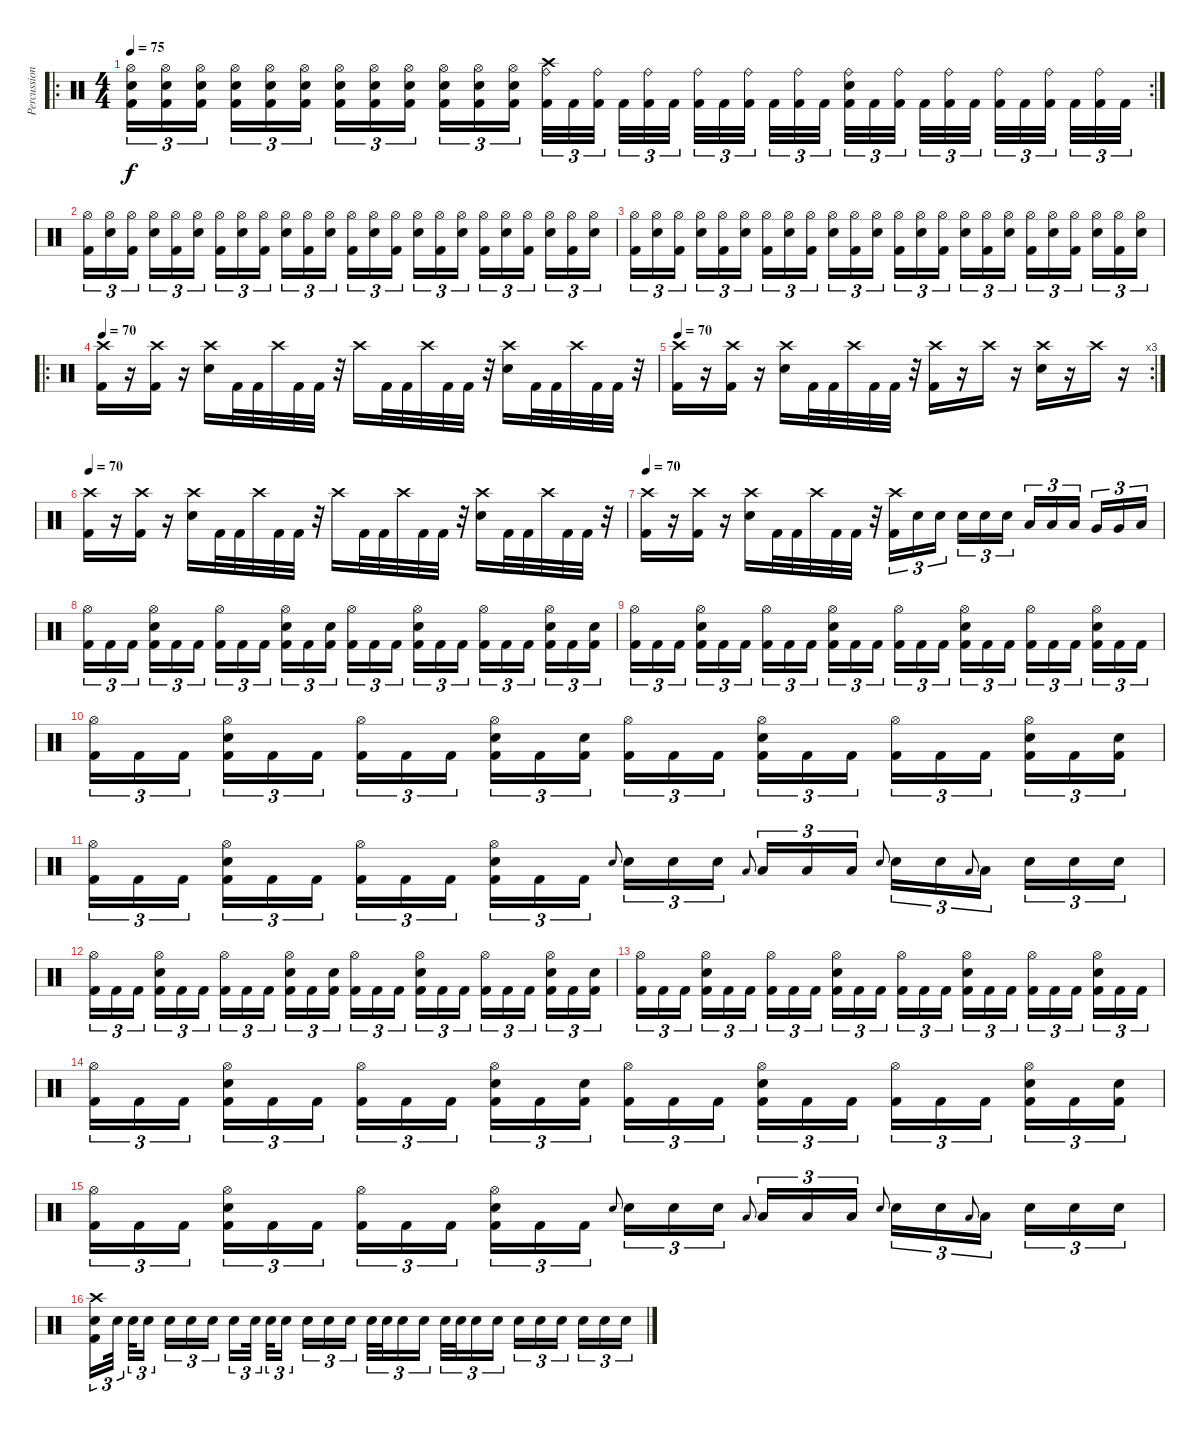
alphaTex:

\track ("Percussion" "Percussion") {instrument percussion}
\staff {score}
\articulation defaults
\ro
\rc 2
\ts (4 4)
\tempo 75
\clef neutral
\ks c
("Hi-Hat (open)" "Electric Snare (hit)" "Kick (hit) 2").16{tu (3 2) dy f} ("Hi-Hat (open)" "Electric Snare (hit)" "Kick (hit) 2").16{tu (3 2)} ("Hi-Hat (open)" "Electric Snare (hit)" "Kick (hit) 2").16{tu (3 2) beam splitsecondary} ("Hi-Hat (open)" "Electric Snare (hit)" "Kick (hit) 2").16{tu (3 2)} ("Hi-Hat (open)" "Electric Snare (hit)" "Kick (hit) 2").16{tu (3 2)} ("Hi-Hat (open)" "Electric Snare (hit)" "Kick (hit) 2").16{tu (3 2)} ("Hi-Hat (open)" "Electric Snare (hit)" "Kick (hit) 2").16{tu (3 2)} ("Hi-Hat (open)" "Electric Snare (hit)" "Kick (hit) 2").16{tu (3 2)} ("Hi-Hat (open)" "Electric Snare (hit)" "Kick (hit) 2").16{tu (3 2) beam splitsecondary} ("Hi-Hat (open)" "Electric Snare (hit)" "Kick (hit) 2").16{tu (3 2)} ("Hi-Hat (open)" "Electric Snare (hit)" "Kick (hit) 2").16{tu (3 2)} ("Hi-Hat (open)" "Electric Snare (hit)" "Kick (hit) 2").16{tu (3 2)} ("Ride (bell)" "Crash high (hit)" "Kick (hit) 2").32{tu (3 2)} "Kick (hit) 2".32{tu (3 2)} ("Ride (bell)" "Kick (hit) 2").32{tu (3 2) beam splitsecondary} "Kick (hit) 2".32{tu (3 2)} ("Ride (bell)" "Kick (hit) 2").32{tu (3 2)} "Kick (hit) 2".32{tu (3 2) beam splitsecondary} ("Ride (bell)" "Kick (hit) 2").32{tu (3 2)} "Kick (hit) 2".32{tu (3 2)} ("Ride (bell)" "Kick (hit) 2").32{tu (3 2) beam splitsecondary} "Kick (hit) 2".32{tu (3 2)} ("Ride (bell)" "Kick (hit) 2").32{tu (3 2)} "Kick (hit) 2".32{tu (3 2)} ("Ride (bell)" "Electric Snare (hit)" "Kick (hit) 2").32{tu (3 2)} "Kick (hit) 2".32{tu (3 2)} ("Ride (bell)" "Kick (hit) 2").32{tu (3 2) beam splitsecondary} "Kick (hit) 2".32{tu (3 2)} ("Ride (bell)" "Kick (hit) 2").32{tu (3 2)} "Kick (hit) 2".32{tu (3 2) beam splitsecondary} ("Ride (bell)" "Kick (hit) 2").32{tu (3 2)} "Kick (hit) 2".32{tu (3 2)} ("Ride (bell)" "Kick (hit) 2").32{tu (3 2) beam splitsecondary} "Kick (hit) 2".32{tu (3 2)} ("Ride (bell)" "Kick (hit) 2").32{tu (3 2)} "Kick (hit) 2".32{tu (3 2)} |
("Hi-Hat (open)" "Kick (hit) 2").16{tu (3 2)} ("Hi-Hat (open)" "Electric Snare (hit)").16{tu (3 2)} ("Hi-Hat (open)" "Kick (hit) 2").16{tu (3 2) beam splitsecondary} ("Hi-Hat (open)" "Electric Snare (hit)").16{tu (3 2)} ("Hi-Hat (open)" "Kick (hit) 2").16{tu (3 2)} ("Hi-Hat (open)" "Electric Snare (hit)").16{tu (3 2)} ("Hi-Hat (open)" "Kick (hit) 2").16{tu (3 2)} ("Hi-Hat (open)" "Electric Snare (hit)").16{tu (3 2)} ("Hi-Hat (open)" "Kick (hit) 2").16{tu (3 2) beam splitsecondary} ("Hi-Hat (open)" "Electric Snare (hit)").16{tu (3 2)} ("Hi-Hat (open)" "Kick (hit) 2").16{tu (3 2)} ("Hi-Hat (open)" "Electric Snare (hit)").16{tu (3 2)} ("Hi-Hat (open)" "Kick (hit) 2").16{tu (3 2)} ("Hi-Hat (open)" "Electric Snare (hit)").16{tu (3 2)} ("Hi-Hat (open)" "Kick (hit) 2").16{tu (3 2) beam splitsecondary} ("Hi-Hat (open)" "Electric Snare (hit)").16{tu (3 2)} ("Hi-Hat (open)" "Kick (hit) 2").16{tu (3 2)} ("Hi-Hat (open)" "Electric Snare (hit)").16{tu (3 2)} ("Hi-Hat (open)" "Kick (hit) 2").16{tu (3 2)} ("Hi-Hat (open)" "Electric Snare (hit)").16{tu (3 2)} ("Hi-Hat (open)" "Kick (hit) 2").16{tu (3 2) beam splitsecondary} ("Hi-Hat (open)" "Electric Snare (hit)").16{tu (3 2)} ("Hi-Hat (open)" "Kick (hit) 2").16{tu (3 2)} ("Hi-Hat (open)" "Electric Snare (hit)").16{tu (3 2)} |
("Hi-Hat (open)" "Kick (hit) 2").16{tu (3 2)} ("Hi-Hat (open)" "Electric Snare (hit)").16{tu (3 2)} ("Hi-Hat (open)" "Kick (hit) 2").16{tu (3 2) beam splitsecondary} ("Hi-Hat (open)" "Electric Snare (hit)").16{tu (3 2)} ("Hi-Hat (open)" "Kick (hit) 2").16{tu (3 2)} ("Hi-Hat (open)" "Electric Snare (hit)").16{tu (3 2)} ("Hi-Hat (open)" "Kick (hit) 2").16{tu (3 2)} ("Hi-Hat (open)" "Electric Snare (hit)").16{tu (3 2)} ("Hi-Hat (open)" "Kick (hit) 2").16{tu (3 2) beam splitsecondary} ("Hi-Hat (open)" "Electric Snare (hit)").16{tu (3 2)} ("Hi-Hat (open)" "Kick (hit) 2").16{tu (3 2)} ("Hi-Hat (open)" "Electric Snare (hit)").16{tu (3 2)} ("Hi-Hat (open)" "Kick (hit) 2").16{tu (3 2)} ("Hi-Hat (open)" "Electric Snare (hit)").16{tu (3 2)} ("Hi-Hat (open)" "Kick (hit) 2").16{tu (3 2) beam splitsecondary} ("Hi-Hat (open)" "Electric Snare (hit)").16{tu (3 2)} ("Hi-Hat (open)" "Kick (hit) 2").16{tu (3 2)} ("Hi-Hat (open)" "Electric Snare (hit)").16{tu (3 2)} ("Hi-Hat (open)" "Kick (hit) 2").16{tu (3 2)} ("Hi-Hat (open)" "Electric Snare (hit)").16{tu (3 2)} ("Hi-Hat (open)" "Kick (hit) 2").16{tu (3 2) beam splitsecondary} ("Hi-Hat (open)" "Electric Snare (hit)").16{tu (3 2)} ("Hi-Hat (open)" "Kick (hit) 2").16{tu (3 2)} ("Hi-Hat (open)" "Electric Snare (hit)").16{tu (3 2)} |
\ro
\tempo 70
("Crash high (hit)" "Kick (hit) 2").16 r.16 ("Crash high (hit)" "Kick (hit) 2").16 r.16 ("Crash high (hit)" "Electric Snare (hit)").16 "Kick (hit) 2".32 "Kick (hit) 2".32 "Crash high (hit)".32 "Kick (hit) 2".32 "Kick (hit) 2".32 r.32 "Crash high (hit)".16 "Kick (hit) 2".32 "Kick (hit) 2".32 "Crash high (hit)".32 "Kick (hit) 2".32 "Kick (hit) 2".32 r.32 ("Crash high (hit)" "Electric Snare (hit)").16 "Kick (hit) 2".32 "Kick (hit) 2".32 "Crash high (hit)".32 "Kick (hit) 2".32 "Kick (hit) 2".32 r.32 |
\rc 3
\tempo 70
("Crash high (hit)" "Kick (hit) 2").16 r.16 ("Crash high (hit)" "Kick (hit) 2").16 r.16 ("Crash high (hit)" "Electric Snare (hit)").16 "Kick (hit) 2".32 "Kick (hit) 2".32 "Crash high (hit)".32 "Kick (hit) 2".32 "Kick (hit) 2".32 r.32 ("Crash high (hit)" "Kick (hit) 2").16 r.16 "Crash high (hit)".16 r.16 ("Crash high (hit)" "Electric Snare (hit)").16 r.16 "Crash high (hit)".16 r.16 |
\tempo 70
("Crash high (hit)" "Kick (hit) 2").16 r.16 ("Crash high (hit)" "Kick (hit) 2").16 r.16 ("Crash high (hit)" "Electric Snare (hit)").16 "Kick (hit) 2".32 "Kick (hit) 2".32 "Crash high (hit)".32 "Kick (hit) 2".32 "Kick (hit) 2".32 r.32 "Crash high (hit)".16 "Kick (hit) 2".32 "Kick (hit) 2".32 "Crash high (hit)".32 "Kick (hit) 2".32 "Kick (hit) 2".32 r.32 ("Crash high (hit)" "Electric Snare (hit)").16 "Kick (hit) 2".32 "Kick (hit) 2".32 "Crash high (hit)".32 "Kick (hit) 2".32 "Kick (hit) 2".32 r.32 |
\tempo 70
("Crash high (hit)" "Kick (hit) 2").16 r.16 ("Crash high (hit)" "Kick (hit) 2").16 r.16 ("Crash high (hit)" "Electric Snare (hit)").16 "Kick (hit) 2".32 "Kick (hit) 2".32 "Crash high (hit)".32 "Kick (hit) 2".32 "Kick (hit) 2".32 r.32 ("Crash high (hit)" "Kick (hit) 2").16{tu (3 2)} "Electric Snare (hit)".16{tu (3 2)} "Electric Snare (hit)".16{tu (3 2) beam splitsecondary} "Electric Snare (hit)".16{tu (3 2)} "Electric Snare (hit)".16{tu (3 2)} "Electric Snare (hit)".16{tu (3 2)} "Low Tom (hit)".16{tu (3 2)} "Low Tom (hit)".16{tu (3 2)} "Low Tom (hit)".16{tu (3 2) beam splitsecondary} "Very Low Tom (hit)".16{tu (3 2)} "Very Low Tom (hit)".16{tu (3 2)} "Low Floor Tom (hit)".16{tu (3 2)} |
("Hi-Hat (open)" "Kick (hit) 2").16{tu (3 2)} "Kick (hit) 2".16{tu (3 2)} "Kick (hit) 2".16{tu (3 2) beam splitsecondary} ("Hi-Hat (open)" "Electric Snare (hit)" "Kick (hit) 2").16{tu (3 2)} "Kick (hit) 2".16{tu (3 2)} "Kick (hit) 2".16{tu (3 2)} ("Hi-Hat (open)" "Kick (hit) 2").16{tu (3 2)} "Kick (hit) 2".16{tu (3 2)} "Kick (hit) 2".16{tu (3 2) beam splitsecondary} ("Hi-Hat (open)" "Electric Snare (hit)" "Kick (hit) 2").16{tu (3 2)} "Kick (hit) 2".16{tu (3 2)} ("Electric Snare (hit)" "Kick (hit) 2").16{tu (3 2)} ("Hi-Hat (open)" "Kick (hit) 2").16{tu (3 2)} "Kick (hit) 2".16{tu (3 2)} "Kick (hit) 2".16{tu (3 2) beam splitsecondary} ("Hi-Hat (open)" "Electric Snare (hit)" "Kick (hit) 2").16{tu (3 2)} "Kick (hit) 2".16{tu (3 2)} "Kick (hit) 2".16{tu (3 2)} ("Hi-Hat (open)" "Kick (hit) 2").16{tu (3 2)} "Kick (hit) 2".16{tu (3 2)} "Kick (hit) 2".16{tu (3 2) beam splitsecondary} ("Hi-Hat (open)" "Electric Snare (hit)" "Kick (hit) 2").16{tu (3 2)} "Kick (hit) 2".16{tu (3 2)} ("Electric Snare (hit)" "Kick (hit) 2").16{tu (3 2)} |
("Hi-Hat (open)" "Kick (hit) 2").16{tu (3 2)} "Kick (hit) 2".16{tu (3 2)} "Kick (hit) 2".16{tu (3 2) beam splitsecondary} ("Hi-Hat (open)" "Electric Snare (hit)" "Kick (hit) 2").16{tu (3 2)} "Kick (hit) 2".16{tu (3 2)} "Kick (hit) 2".16{tu (3 2)} ("Hi-Hat (open)" "Kick (hit) 2").16{tu (3 2)} "Kick (hit) 2".16{tu (3 2)} "Kick (hit) 2".16{tu (3 2) beam splitsecondary} ("Hi-Hat (open)" "Electric Snare (hit)" "Kick (hit) 2").16{tu (3 2)} "Kick (hit) 2".16{tu (3 2)} "Kick (hit) 2".16{tu (3 2)} ("Hi-Hat (open)" "Kick (hit) 2").16{tu (3 2)} "Kick (hit) 2".16{tu (3 2)} "Kick (hit) 2".16{tu (3 2) beam splitsecondary} ("Hi-Hat (open)" "Electric Snare (hit)" "Kick (hit) 2").16{tu (3 2)} "Kick (hit) 2".16{tu (3 2)} "Kick (hit) 2".16{tu (3 2)} ("Hi-Hat (open)" "Kick (hit) 2").16{tu (3 2)} "Kick (hit) 2".16{tu (3 2)} "Kick (hit) 2".16{tu (3 2) beam splitsecondary} ("Hi-Hat (open)" "Electric Snare (hit)" "Kick (hit) 2").16{tu (3 2)} "Kick (hit) 2".16{tu (3 2)} "Kick (hit) 2".16{tu (3 2)} |
("Hi-Hat (open)" "Kick (hit) 2").16{tu (3 2)} "Kick (hit) 2".16{tu (3 2)} "Kick (hit) 2".16{tu (3 2) beam splitsecondary} ("Hi-Hat (open)" "Electric Snare (hit)" "Kick (hit) 2").16{tu (3 2)} "Kick (hit) 2".16{tu (3 2)} "Kick (hit) 2".16{tu (3 2)} ("Hi-Hat (open)" "Kick (hit) 2").16{tu (3 2)} "Kick (hit) 2".16{tu (3 2)} "Kick (hit) 2".16{tu (3 2) beam splitsecondary} ("Hi-Hat (open)" "Electric Snare (hit)" "Kick (hit) 2").16{tu (3 2)} "Kick (hit) 2".16{tu (3 2)} ("Electric Snare (hit)" "Kick (hit) 2").16{tu (3 2)} ("Hi-Hat (open)" "Kick (hit) 2").16{tu (3 2)} "Kick (hit) 2".16{tu (3 2)} "Kick (hit) 2".16{tu (3 2) beam splitsecondary} ("Hi-Hat (open)" "Electric Snare (hit)" "Kick (hit) 2").16{tu (3 2)} "Kick (hit) 2".16{tu (3 2)} "Kick (hit) 2".16{tu (3 2)} ("Hi-Hat (open)" "Kick (hit) 2").16{tu (3 2)} "Kick (hit) 2".16{tu (3 2)} "Kick (hit) 2".16{tu (3 2) beam splitsecondary} ("Hi-Hat (open)" "Electric Snare (hit)" "Kick (hit) 2").16{tu (3 2)} "Kick (hit) 2".16{tu (3 2)} ("Electric Snare (hit)" "Kick (hit) 2").16{tu (3 2)} |
("Hi-Hat (open)" "Kick (hit) 2").16{tu (3 2)} "Kick (hit) 2".16{tu (3 2)} "Kick (hit) 2".16{tu (3 2) beam splitsecondary} ("Hi-Hat (open)" "Electric Snare (hit)" "Kick (hit) 2").16{tu (3 2)} "Kick (hit) 2".16{tu (3 2)} "Kick (hit) 2".16{tu (3 2)} ("Hi-Hat (open)" "Kick (hit) 2").16{tu (3 2)} "Kick (hit) 2".16{tu (3 2)} "Kick (hit) 2".16{tu (3 2) beam splitsecondary} ("Hi-Hat (open)" "Electric Snare (hit)" "Kick (hit) 2").16{tu (3 2)} "Kick (hit) 2".16{tu (3 2)} "Kick (hit) 2".16{tu (3 2)} "Electric Snare (hit)".8{gr onbeat} "Electric Snare (hit)".16{tu (3 2)} "Electric Snare (hit)".16{tu (3 2)} "Electric Snare (hit)".16{tu (3 2)} "Low Tom (hit)".8{gr onbeat beam splitsecondary} "Low Tom (hit)".16{tu (3 2)} "Low Tom (hit)".16{tu (3 2)} "Low Tom (hit)".16{tu (3 2)} "Electric Snare (hit)".8{gr onbeat} "Electric Snare (hit)".16{tu (3 2)} "Electric Snare (hit)".16{tu (3 2)} "Low Tom (hit)".8{gr onbeat} "Low Tom (hit)".16{tu (3 2) beam splitsecondary} "Electric Snare (hit)".16{tu (3 2)} "Electric Snare (hit)".16{tu (3 2)} "Electric Snare (hit)".16{tu (3 2)} |
("Hi-Hat (open)" "Kick (hit) 2").16{tu (3 2)} "Kick (hit) 2".16{tu (3 2)} "Kick (hit) 2".16{tu (3 2) beam splitsecondary} ("Hi-Hat (open)" "Electric Snare (hit)" "Kick (hit) 2").16{tu (3 2)} "Kick (hit) 2".16{tu (3 2)} "Kick (hit) 2".16{tu (3 2)} ("Hi-Hat (open)" "Kick (hit) 2").16{tu (3 2)} "Kick (hit) 2".16{tu (3 2)} "Kick (hit) 2".16{tu (3 2) beam splitsecondary} ("Hi-Hat (open)" "Electric Snare (hit)" "Kick (hit) 2").16{tu (3 2)} "Kick (hit) 2".16{tu (3 2)} ("Electric Snare (hit)" "Kick (hit) 2").16{tu (3 2)} ("Hi-Hat (open)" "Kick (hit) 2").16{tu (3 2)} "Kick (hit) 2".16{tu (3 2)} "Kick (hit) 2".16{tu (3 2) beam splitsecondary} ("Hi-Hat (open)" "Electric Snare (hit)" "Kick (hit) 2").16{tu (3 2)} "Kick (hit) 2".16{tu (3 2)} "Kick (hit) 2".16{tu (3 2)} ("Hi-Hat (open)" "Kick (hit) 2").16{tu (3 2)} "Kick (hit) 2".16{tu (3 2)} "Kick (hit) 2".16{tu (3 2) beam splitsecondary} ("Hi-Hat (open)" "Electric Snare (hit)" "Kick (hit) 2").16{tu (3 2)} "Kick (hit) 2".16{tu (3 2)} ("Electric Snare (hit)" "Kick (hit) 2").16{tu (3 2)} |
("Hi-Hat (open)" "Kick (hit) 2").16{tu (3 2)} "Kick (hit) 2".16{tu (3 2)} "Kick (hit) 2".16{tu (3 2) beam splitsecondary} ("Hi-Hat (open)" "Electric Snare (hit)" "Kick (hit) 2").16{tu (3 2)} "Kick (hit) 2".16{tu (3 2)} "Kick (hit) 2".16{tu (3 2)} ("Hi-Hat (open)" "Kick (hit) 2").16{tu (3 2)} "Kick (hit) 2".16{tu (3 2)} "Kick (hit) 2".16{tu (3 2) beam splitsecondary} ("Hi-Hat (open)" "Electric Snare (hit)" "Kick (hit) 2").16{tu (3 2)} "Kick (hit) 2".16{tu (3 2)} "Kick (hit) 2".16{tu (3 2)} ("Hi-Hat (open)" "Kick (hit) 2").16{tu (3 2)} "Kick (hit) 2".16{tu (3 2)} "Kick (hit) 2".16{tu (3 2) beam splitsecondary} ("Hi-Hat (open)" "Electric Snare (hit)" "Kick (hit) 2").16{tu (3 2)} "Kick (hit) 2".16{tu (3 2)} "Kick (hit) 2".16{tu (3 2)} ("Hi-Hat (open)" "Kick (hit) 2").16{tu (3 2)} "Kick (hit) 2".16{tu (3 2)} "Kick (hit) 2".16{tu (3 2) beam splitsecondary} ("Hi-Hat (open)" "Electric Snare (hit)" "Kick (hit) 2").16{tu (3 2)} "Kick (hit) 2".16{tu (3 2)} "Kick (hit) 2".16{tu (3 2)} |
("Hi-Hat (open)" "Kick (hit) 2").16{tu (3 2)} "Kick (hit) 2".16{tu (3 2)} "Kick (hit) 2".16{tu (3 2) beam splitsecondary} ("Hi-Hat (open)" "Electric Snare (hit)" "Kick (hit) 2").16{tu (3 2)} "Kick (hit) 2".16{tu (3 2)} "Kick (hit) 2".16{tu (3 2)} ("Hi-Hat (open)" "Kick (hit) 2").16{tu (3 2)} "Kick (hit) 2".16{tu (3 2)} "Kick (hit) 2".16{tu (3 2) beam splitsecondary} ("Hi-Hat (open)" "Electric Snare (hit)" "Kick (hit) 2").16{tu (3 2)} "Kick (hit) 2".16{tu (3 2)} ("Electric Snare (hit)" "Kick (hit) 2").16{tu (3 2)} ("Hi-Hat (open)" "Kick (hit) 2").16{tu (3 2)} "Kick (hit) 2".16{tu (3 2)} "Kick (hit) 2".16{tu (3 2) beam splitsecondary} ("Hi-Hat (open)" "Electric Snare (hit)" "Kick (hit) 2").16{tu (3 2)} "Kick (hit) 2".16{tu (3 2)} "Kick (hit) 2".16{tu (3 2)} ("Hi-Hat (open)" "Kick (hit) 2").16{tu (3 2)} "Kick (hit) 2".16{tu (3 2)} "Kick (hit) 2".16{tu (3 2) beam splitsecondary} ("Hi-Hat (open)" "Electric Snare (hit)" "Kick (hit) 2").16{tu (3 2)} "Kick (hit) 2".16{tu (3 2)} ("Electric Snare (hit)" "Kick (hit) 2").16{tu (3 2)} |
("Hi-Hat (open)" "Kick (hit) 2").16{tu (3 2)} "Kick (hit) 2".16{tu (3 2)} "Kick (hit) 2".16{tu (3 2) beam splitsecondary} ("Hi-Hat (open)" "Electric Snare (hit)" "Kick (hit) 2").16{tu (3 2)} "Kick (hit) 2".16{tu (3 2)} "Kick (hit) 2".16{tu (3 2)} ("Hi-Hat (open)" "Kick (hit) 2").16{tu (3 2)} "Kick (hit) 2".16{tu (3 2)} "Kick (hit) 2".16{tu (3 2) beam splitsecondary} ("Hi-Hat (open)" "Electric Snare (hit)" "Kick (hit) 2").16{tu (3 2)} "Kick (hit) 2".16{tu (3 2)} "Kick (hit) 2".16{tu (3 2)} "Electric Snare (hit)".8{gr onbeat} "Electric Snare (hit)".16{tu (3 2)} "Electric Snare (hit)".16{tu (3 2)} "Electric Snare (hit)".16{tu (3 2)} "Low Tom (hit)".8{gr onbeat beam splitsecondary} "Low Tom (hit)".16{tu (3 2)} "Low Tom (hit)".16{tu (3 2)} "Low Tom (hit)".16{tu (3 2)} "Electric Snare (hit)".8{gr onbeat} "Electric Snare (hit)".16{tu (3 2)} "Electric Snare (hit)".16{tu (3 2)} "Low Tom (hit)".8{gr onbeat} "Low Tom (hit)".16{tu (3 2) beam splitsecondary} "Electric Snare (hit)".16{tu (3 2)} "Electric Snare (hit)".16{tu (3 2)} "Electric Snare (hit)".16{tu (3 2)} |
("Crash high (hit)" "Electric Snare (hit)" "Kick (hit) 2").16{tu (3 2)} "Electric Snare (hit)".32{tu (3 2) beam splitsecondary} "Electric Snare (hit)".32{tu (3 2)} "Electric Snare (hit)".16{tu (3 2) beam splitsecondary} "Electric Snare (hit)".16{tu (3 2)} "Electric Snare (hit)".16{tu (3 2)} "Electric Snare (hit)".16{tu (3 2)} "Electric Snare (hit)".16{tu (3 2)} "Electric Snare (hit)".32{tu (3 2) beam splitsecondary} "Electric Snare (hit)".32{tu (3 2)} "Electric Snare (hit)".16{tu (3 2) beam splitsecondary} "Electric Snare (hit)".16{tu (3 2)} "Electric Snare (hit)".16{tu (3 2)} "Electric Snare (hit)".16{tu (3 2)} "Electric Snare (hit)".32{tu (3 2)} "Electric Snare (hit)".32{tu (3 2)} "Electric Snare (hit)".16{tu (3 2)} "Electric Snare (hit)".16{tu (3 2) beam splitsecondary} "Electric Snare (hit)".32{tu (3 2)} "Electric Snare (hit)".32{tu (3 2)} "Electric Snare (hit)".16{tu (3 2)} "Electric Snare (hit)".16{tu (3 2)} "Electric Snare (hit)".16{tu (3 2)} "Electric Snare (hit)".16{tu (3 2)} "Electric Snare (hit)".16{tu (3 2) beam splitsecondary} "Electric Snare (hit)".16{tu (3 2)} "Electric Snare (hit)".16{tu (3 2)} "Electric Snare (hit)".16{tu (3 2)}
